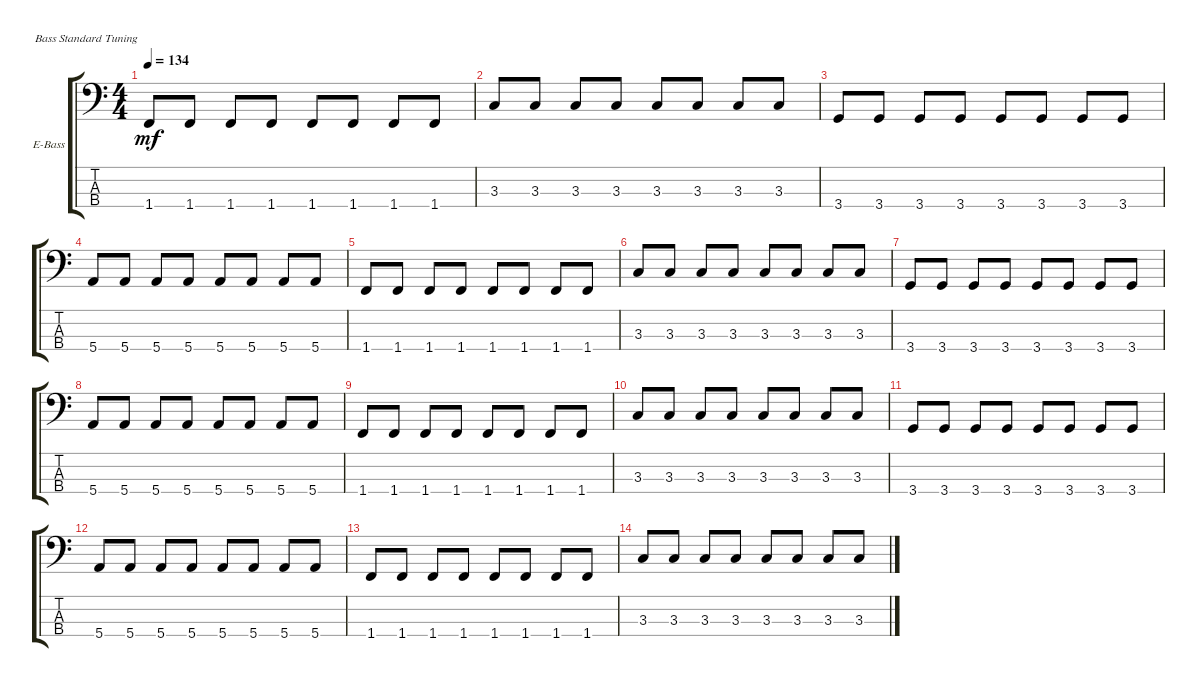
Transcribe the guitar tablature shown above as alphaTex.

\defaultSystemsLayout 4
\bracketExtendMode groupsimilarinstruments
\firstSystemTrackNameOrientation horizontal
\otherSystemsTrackNameOrientation horizontal
\track ("Bass" "E-Bass") {instrument electricbassfinger}
\staff {score tabs}
\tuning (G2 D2 A1 E1)
\ts (4 4)
\tempo 134
\clef f4
\ks c
1.4.8{dy mf} 1.4.8 1.4.8 1.4.8 1.4.8 1.4.8 1.4.8 1.4.8 |
3.3.8 3.3.8 3.3.8 3.3.8 3.3.8 3.3.8 3.3.8 3.3.8 |
3.4.8 3.4.8 3.4.8 3.4.8 3.4.8 3.4.8 3.4.8 3.4.8 |
5.4.8 5.4.8 5.4.8 5.4.8 5.4.8 5.4.8 5.4.8 5.4.8 |
1.4.8 1.4.8 1.4.8 1.4.8 1.4.8 1.4.8 1.4.8 1.4.8 |
3.3.8 3.3.8 3.3.8 3.3.8 3.3.8 3.3.8 3.3.8 3.3.8 |
3.4.8 3.4.8 3.4.8 3.4.8 3.4.8 3.4.8 3.4.8 3.4.8 |
5.4.8 5.4.8 5.4.8 5.4.8 5.4.8 5.4.8 5.4.8 5.4.8 |
1.4.8 1.4.8 1.4.8 1.4.8 1.4.8 1.4.8 1.4.8 1.4.8 |
3.3.8 3.3.8 3.3.8 3.3.8 3.3.8 3.3.8 3.3.8 3.3.8 |
3.4.8 3.4.8 3.4.8 3.4.8 3.4.8 3.4.8 3.4.8 3.4.8 |
5.4.8 5.4.8 5.4.8 5.4.8 5.4.8 5.4.8 5.4.8 5.4.8 |
1.4.8 1.4.8 1.4.8 1.4.8 1.4.8 1.4.8 1.4.8 1.4.8 |
3.3.8 3.3.8 3.3.8 3.3.8 3.3.8 3.3.8 3.3.8 3.3.8
